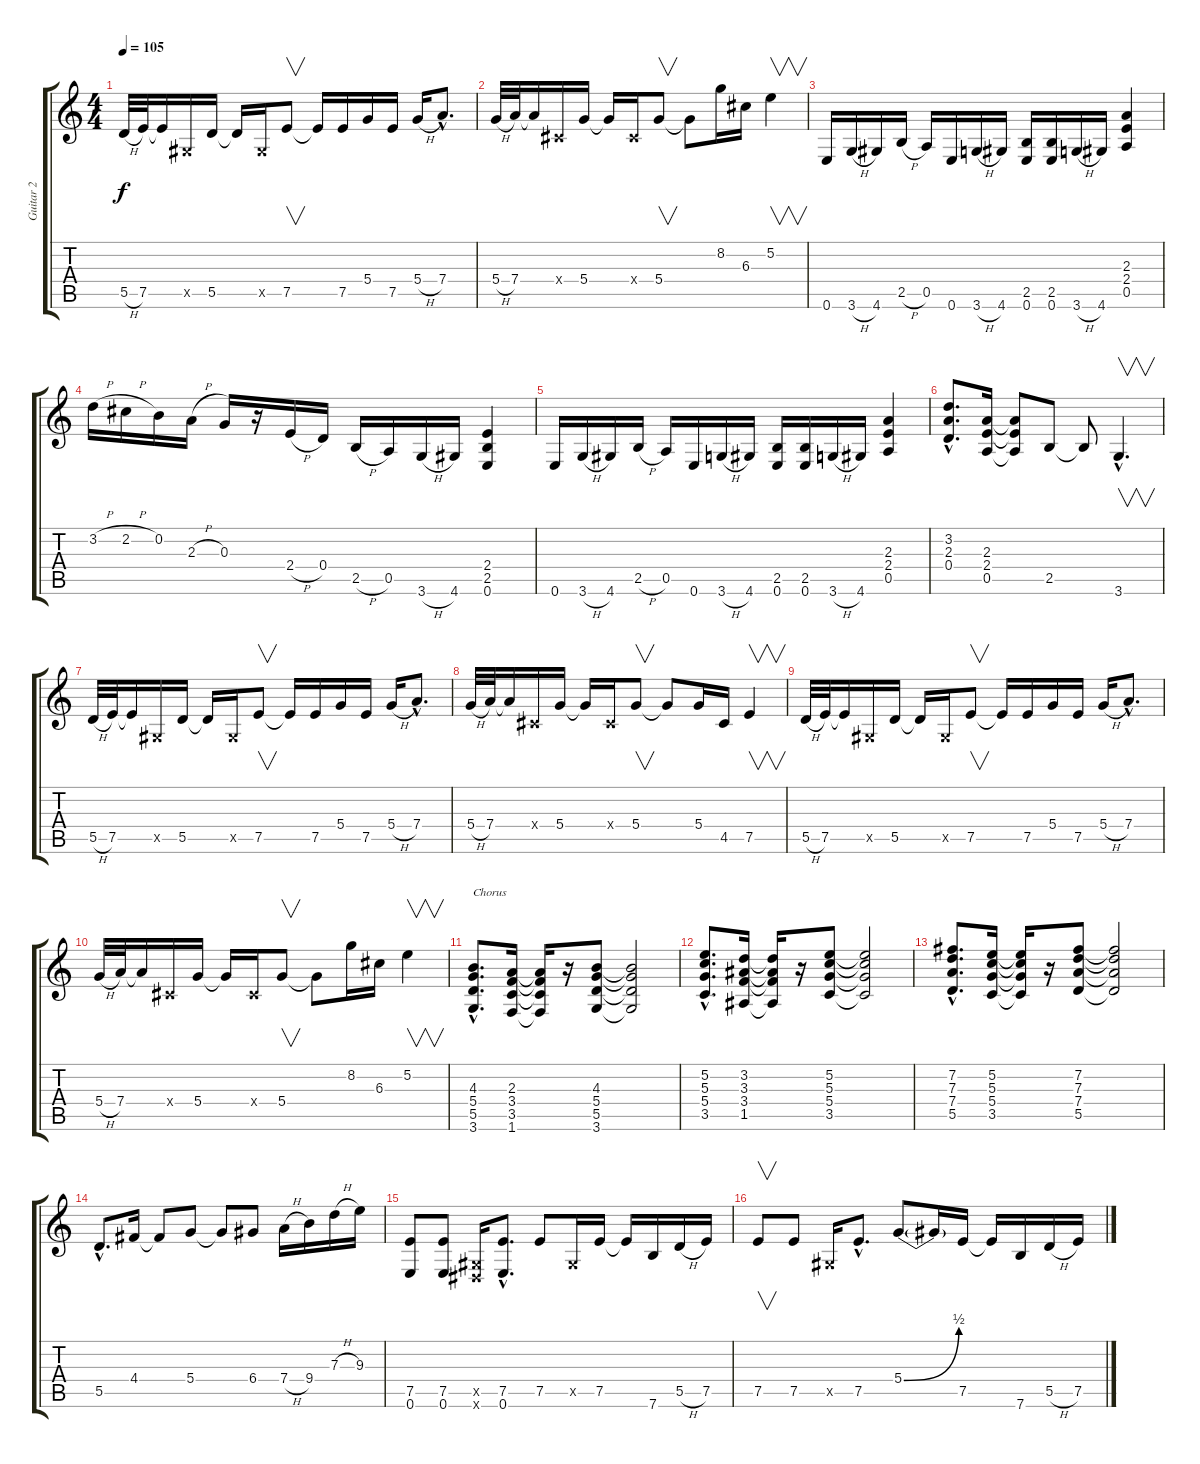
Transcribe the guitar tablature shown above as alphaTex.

\track ("Guitar 2" "Guitar 2") {instrument distortionguitar}
\staff {score tabs}
\tuning (E4 B3 G3 D3 A2 E2) {hide}
\ts (4 4)
\tempo 105
\clef g2
\ks c
5.5{h}.32{dy f} 7.5.32 7.5{t}.16 -1.5{x}.16 5.5.16 5.5{t}.16 -1.5{x}.16 7.5.8{v} 7.5{t}.16 7.5.16 5.4.16 7.5.16 5.4{h}.16 7.4{hac}.8{d} |
5.4{h}.32 7.4.32 7.4{t}.16 -1.4{x}.16 5.4.16 5.4{t}.16 -1.4{x}.16 5.4.8{v} 5.4{t}.8 8.2.16 6.3.16 5.2.4{v} |
0.6.16 3.6{h}.16 4.6.16 2.5{h}.16 0.5.16 0.6.16 3.6{h}.16 4.6.16 (2.5 0.6).16 (2.5 0.6).16 3.6{h}.16 4.6.16 (2.3 2.4 0.5).4 |
3.2{h}.16 2.2{h}.16 0.2.16 2.3{h}.16 0.3.16 r.16 2.4{h}.16 0.4.16 2.5{h}.16 0.5.16 3.6{h}.16 4.6.16 (2.4 2.5 0.6).4 |
0.6.16 3.6{h}.16 4.6.16 2.5{h}.16 0.5.16 0.6.16 3.6{h}.16 4.6.16 (2.5 0.6).16 (2.5 0.6).16 3.6{h}.16 4.6.16 (2.3 2.4 0.5).4 |
(3.2{hac} 2.3{hac} 0.4{hac}).8{d} (2.3 2.4 0.5).16 (2.3{t} 2.4{t} 0.5{t}).8 2.5.8 2.5{t}.8 3.6{hac}.4{v d} |
5.5{h}.32 7.5.32 7.5{t}.16 -1.5{x}.16 5.5.16 5.5{t}.16 -1.5{x}.16 7.5.8{v} 7.5{t}.16 7.5.16 5.4.16 7.5.16 5.4{h}.16 7.4{hac}.8{d} |
5.4{h}.32 7.4.32 7.4{t}.16 -1.4{x}.16 5.4.16 5.4{t}.16 -1.4{x}.16 5.4.8{v} 5.4{t}.8 5.4.16 4.5.16 7.5.4{v} |
5.5{h}.32 7.5.32 7.5{t}.16 -1.5{x}.16 5.5.16 5.5{t}.16 -1.5{x}.16 7.5.8{v} 7.5{t}.16 7.5.16 5.4.16 7.5.16 5.4{h}.16 7.4{hac}.8{d} |
5.4{h}.32 7.4.32 7.4{t}.16 -1.4{x}.16 5.4.16 5.4{t}.16 -1.4{x}.16 5.4.8{v} 5.4{t}.8 8.2.16 6.3.16 5.2.4{v} |
(4.3{hac} 5.4{hac} 5.5{hac} 3.6{hac}).8{d txt "Chorus"} (2.3 3.4 3.5 1.6).16 (2.3{t} 3.4{t} 3.5{t} 1.6{t}).16 r.16 (4.3 5.4 5.5 3.6).8 (4.3{t} 5.4{t} 5.5{t} 3.6{t}).2 |
(5.2{hac} 5.3{hac} 5.4{hac} 3.5{hac}).8{d} (3.2 3.3 3.4 1.5).16 (3.2{t} 3.3{t} 3.4{t} 1.5{t}).16 r.16 (5.2 5.3 5.4 3.5).8 (5.2{t} 5.3{t} 5.4{t} 3.5{t}).2 |
(7.2{hac} 7.3{hac} 7.4{hac} 5.5{hac}).8{d} (5.2 5.3 5.4 3.5).16 (5.2{t} 5.3{t} 5.4{t} 3.5{t}).16 r.16 (7.2 7.3 7.4 5.5).8 (7.2{t} 7.3{t} 7.4{t} 5.5{t}).2 |
5.5{hac}.8{d} 4.4.16 4.4{t}.8 5.4.8 5.4{t}.8 6.4.8 7.4{h}.16 9.4.16 7.3{h}.16 9.3.16 |
(7.5 0.6).8 (7.5 0.6).8 (-1.5{x} -1.6{x}).16 (7.5{hac} 0.6{hac}).8{d} 7.5.8 -1.5{x}.16 7.5.16 7.5{t}.16 7.6.16 5.5{h}.16 7.5.16 |
7.5.8{v} 7.5.8 -1.5{x}.16 7.5{hac}.8{d} 5.4{be (bend 0 0 60 2)}.8 5.4{t}.16 7.5.16 7.5{t}.16 7.6.16 5.5{h}.16 7.5.16
